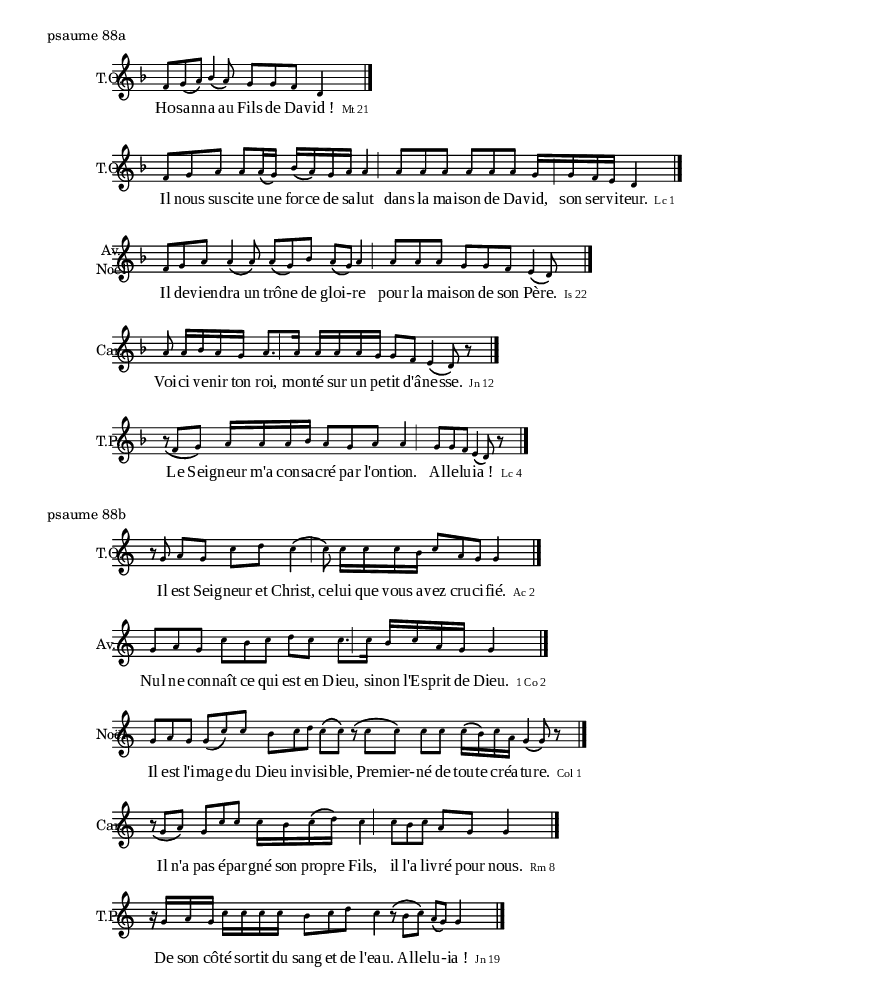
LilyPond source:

\version "2.12.0"
 \include "definitions.ly"
 \markup {psaume 88a }



\relative a' { 
	\new Staff {
		\cadenzaOn
		\key f \major
		\set Staff.instrumentName = \markup{ \center-column {  T.O. } }
		
		\times 2/3 {f8[ g\( a\)]} \times 2/3 { \stemUp bes4\(  \pespace a8\) } \times 2/3 { g[ g  f] } d4

		
		
		\endBar
	}

	\addlyrics {
		Ho -- sa -- nn -- a au Fils de Da -- "vid !"
 		\markup { \citation #"Mt 21" } }
	
	
}
\relative a' { 
	\new Staff {
		\cadenzaOn
		\key f \major
		\set Staff.instrumentName = \markup{ \center-column {T.O.} }
		
		\times 2/3 {f8[ g a]} a[ a16\( g\)] bes[\( a\) g a] a4 
		\cesure \pespace \times 2/3 {a8[ a a]} \times 2/3 { a[ a  a] } g16[
		\cesurebasse \pespace g f e] d4

		
		
		\endBar
	}

	\addlyrics {
		Il nous sus -- cite u -- ne for -- ce de sa -- lut dans la mai -- son de Da -- vid, son ser -- vi -- teur.
 		\markup { \citation #"Lc 1" } }
	
	
}
\relative a' { 
	\new Staff {
		\cadenzaOn
		\key f \major
		\set Staff.instrumentName = \markup{ \center-column { Av. Noël } }
		
		\times 2/3 {f8[ g a]} \times 2/3 { a4\( a8\) } \times 2/3 { a[\( g\) bes] } a[\( g\)] a4
		\cesure \pespace \times 2/3 {a8[ a a]} \times 2/3 { g[ g  f] } \times 2/3 { e4\(   d8\) }

		
		
		\endBar
	}

	\addlyrics {
		Il de -- vien -- dra un trô -- ne de gloi -- - -- re pour la mai -- son de son Pè -- re.
 		\markup { \citation #"Is 22" } }
	
	
}


\relative a' { 
	\new Staff {
		\cadenzaOn
		\key f \major
		\set Staff.instrumentName = \markup{ \center-column { Car. } }
		a8  a16[ bes a g]  a8.[\cesure \pespace a16]
		a16[ a a g]  g8[ f]
		e4\( d8\) r8
		
		
		\endBar
	}

	\addlyrics {
		Voi -- ci ve -- nir ton roi, mon -- té sur un pe -- tit d'â -- ne -- sse.
 		\markup { \citation #"Jn 12" } }
	
	
}

\relative a' { 
	\new Staff {
		\cadenzaOn
		\key f \major
		\set Staff.instrumentName = \markup{ \center-column { T.P. } }
		\times 2/3 { r8_\( f[ g]\) }
		a16[ a a bes] \times 2/3 { a8[ g a] } a4 \cesure \pespace
		\times 2/3 { g8[ g  f] } e4\( d8\) r

		
		
		\endBar
	}

	\addlyrics {
		Le Sei -- gneur m'a con -- sa -- cré par l'on -- tion. Al -- le -- lu -- "ia !" _
 		\markup { \citation #"Lc 4" } }
	
	
}

 \markup {psaume  88b}


\relative a' { 
	\new Staff {
		\cadenzaOn
		\set Staff.instrumentName = \markup{ \center-column { T.O.} }
		
		r8 g a[ g] c[ d] \times 2/3 { c4\( \cesure  c8\) } c16[ c c b] \times 2/3 { c8[ a  g] } g4

		
		
		\endBar
	}

	\addlyrics {
		Il est Sei -- gneur et Christ, ce -- lui que vous a -- vez cru -- ci -- fié.
		\markup { \citation #"Ac 2" } }
	
	
}
\relative a' { 
	\new Staff {
		\cadenzaOn
		\set Staff.instrumentName = \markup{ \center-column {Av.} }
		\times 2/3 { g8[ a g] }
		\times 2/3 { c8[ b c] }
		d8[ c] c8.[\cesure \pespace c16]
		b16[ c a g] g4
		
		\endBar
	}

	\addlyrics {
		Nul ne con -- naît ce qui est en Dieu, si -- non l'Es -- prit de Dieu.
		\markup { \citation #"1 Co 2" } }
	
	
}
\relative a' { 
	\new Staff {
		\cadenzaOn
		\set Staff.instrumentName = \markup{ \center-column {Noël} }
		\times 2/3 { g8[ a g] } \times 2/3 { g8[\( c\) c] }
		\times 2/3 { b8[ c d] }  c8[\( c\)]
		\times 2/3 { r8\( c[ c]\) }
		c8[ c]
		c16[\( b\) c a]
		g4\( g8\) r8
		\endBar
	}

	\addlyrics {
		Il est l'i -- ma -- ge du Dieu in -- vi -- si -- ble, Pre -- mier- -- né de tou -- te cr -- éa -- tu -- re.
		\markup { \citation #"Col 1" } }
	
	
}
\relative a' { 
	\new Staff {
		\cadenzaOn
		\set Staff.instrumentName = \markup{ \center-column {Car.} }
		\times 2/3 { r8_\( g[ a]\) }
		\times 2/3 { g8[ c c] }
		c16[ b c\( d\)] c4  \cesure \pespace
		\times 2/3 { c8[ b c] }
		a8[ g] g4
		\endBar
	}

	\addlyrics {
		Il n'a pas é -- par -- gné son pro -- pre Fils, il l'a li -- vré pour nous.
		\markup { \citation #"Rm 8" } }
	
	
}


\relative a' { 
	\new Staff {
		\cadenzaOn
		\set Staff.instrumentName = \markup{ \center-column {T.P.} }
		r16 g[ a g]  c16[ c c c]
		\times 2/3 { b8[ c d] } c4
		\times 2/3 {r8\(b[ c]\)} a[\( g\)] g4
		
		\endBar
	}

	\addlyrics {
		De son cô -- té sor -- tit du sang et de l'eau. Al -- le -- lu -- - -- "ia !"
		\markup { \citation #"Jn 19" } }
	
	
}






